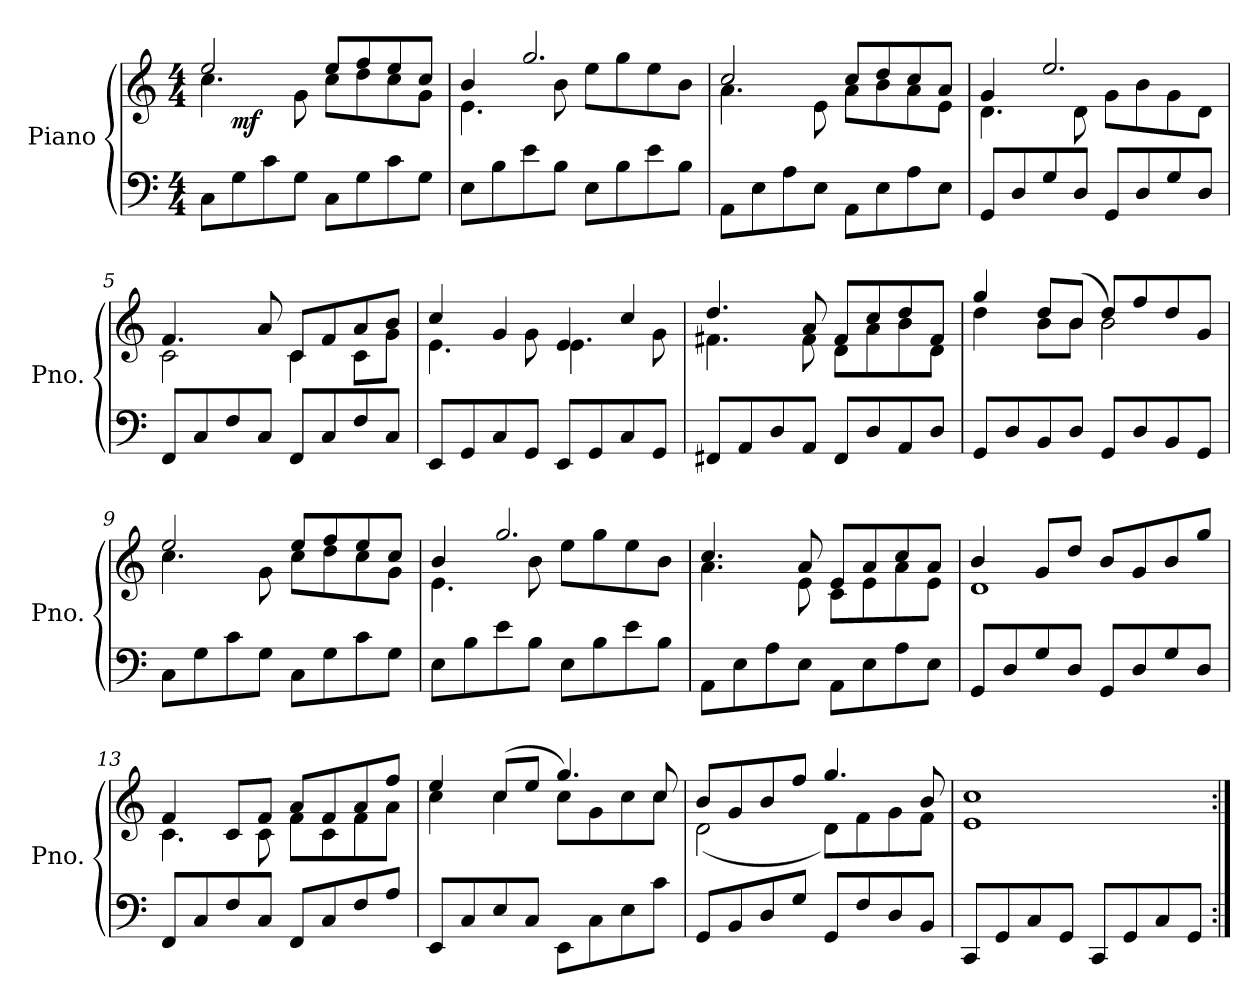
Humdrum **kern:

**kern	**kern	**dynam
*part1	*part1	*part1
*staff2	*staff1	*staff1/2
*I"Piano	*	*
*I'Pno.	*	*
*clefF4	*clefG2	*
*k[]	*k[]	*
*M4/4	*M4/4	*
*MM80	*MM80	*
=1	=1	=1
*	*^	*
*	*	*^	*
8C\L	2ee/	4.cc\	8ryy	.
!	!	!	!	!LO:DY:b
8G\	.	.	2..ryy	mf
8c\	.	.	.	.
8G\J	.	8g\	.	.
8C\L	8ee/L	8cc\L	.	.
8G\	8ff/	8dd\	.	.
8c\	8ee/	8cc\	.	.
8G\J	8cc/J	8g\J	.	.
*	*	*v	*v	*
=2	=2	=2	=2
8E\L	4b/	4.e\	.
8B\	.	.	.
8e\	2.gg/	.	.
8B\J	.	8b\	.
8E\L	.	8ee\L	.
8B\	.	8gg\	.
8e\	.	8ee\	.
8B\J	.	8b\J	.
=3	=3	=3	=3
8AA\L	2cc/	4.a\	.
8E\	.	.	.
8A\	.	.	.
8E\J	.	8e\	.
8AA\L	8cc/L	8a\L	.
8E\	8dd/	8b\	.
8A\	8cc/	8a\	.
8E\J	8a/J	8e\J	.
=4	=4	=4	=4
8GG/L	4g/	4.d\	.
8D/	.	.	.
8G/	2.ee/	.	.
8D/J	.	8d\	.
8GG/L	.	8g\L	.
8D/	.	8b\	.
8G/	.	8g\	.
8D/J	.	8d\J	.
=5	=5	=5	=5
8FF/L	4.f/	2c\	.
8C/	.	.	.
8F/	.	.	.
8C/J	8a/	.	.
8FF/L	8c/L	4c\	.
8C/	8f/	.	.
8F/	8a/	8c\L	.
8C/J	8b/J	8g\J	.
!!LO:LB:g=z	!!
=6	=6	=6	=6
8EE/L	4cc/	4.e\	.
8GG/	.	.	.
8C/	4g/	.	.
8GG/J	.	8g\	.
8EE/L	4e/	4.e\	.
8GG/	.	.	.
8C/	4cc/	.	.
8GG/J	.	8g\	.
=7	=7	=7	=7
8FF#X/L	4.dd/	4.f#X\	.
8AA/	.	.	.
8D/	.	.	.
8AA/J	8a/	8f#\	.
8FF#/L	8f#/L	8d\L	.
8D/	8cc/	8a\	.
8AA/	8dd/	8b\	.
8D/J	8f#/J	8d\J	.
=8	=8	=8	=8
8GG/L	4gg/	4dd\	.
8D/	.	.	.
8BB/	8dd/L	8b\L	.
8D/J	(<8b/J	8b\J	.
8GG/L	8dd/L	2b\)	.
8D/	8ff/	.	.
8BB/	8dd/	.	.
8GG/J	8g/J	.	.
=9	=9	=9	=9
8C\L	2ee/	4.cc\	.
8G\	.	.	.
8c\	.	.	.
8G\J	.	8g\	.
8C\L	8ee/L	8cc\L	.
8G\	8ff/	8dd\	.
8c\	8ee/	8cc\	.
8G\J	8cc/J	8g\J	.
=10	=10	=10	=10
8E\L	4b/	4.e\	.
8B\	.	.	.
8e\	2.gg/	.	.
8B\J	.	8b\	.
8E\L	.	8ee\L	.
8B\	.	8gg\	.
8e\	.	8ee\	.
8B\J	.	8b\J	.
!!LO:LB:g=z	!!
=11	=11	=11	=11
8AA\L	4.cc/	4.a\	.
8E\	.	.	.
8A\	.	.	.
8E\J	8a/	8e\	.
8AA\L	8e/L	8c\L	.
8E\	8a/	8e\	.
8A\	8cc/	8a\	.
8E\J	8a/J	8e\J	.
=12	=12	=12	=12
8GG/L	4b/	1d	.
8D/	.	.	.
8G/	8g/L	.	.
8D/J	8dd/J	.	.
8GG/L	8b/L	.	.
8D/	8g/	.	.
8G/	8b/	.	.
8D/J	8gg/J	.	.
=13	=13	=13	=13
8FF/L	4f/	4.c\	.
8C/	.	.	.
8F/	8c/L	.	.
8C/J	8f/J	8c\	.
8FF/L	8a/L	8f\L	.
8C/	8f/	8c\	.
8F/	8a/	8f\	.
8A/J	8ff/J	8a\J	.
=14	=14	=14	=14
8EE/L	4ee/	4cc\	.
8C/	.	.	.
8E/	(<8cc/L	4cc\	.
8C/J	8ee/J	.	.
8EE\L	4.gg/	8cc\L)	.
8C\	.	8g\	.
8E\	.	8cc\	.
8c\J	8cc/	8cc\J	.
=15	=15	=15	=15
8GG/L	8b/L	(<2d\	.
8BB/	8g/	.	.
8D/	8b/	.	.
8G/J	8ff/J	.	.
8GG/L	4.gg/	8d\L)	.
8F/	.	8f\	.
8D/	.	8g\	.
8BB/J	8b/	8f\J	.
!!LO:LB:g=z	!!
=16	=16	=16	=16
8CC/L	1cc	1e	.
8GG/	.	.	.
8C/	.	.	.
8GG/J	.	.	.
8CC/L	.	.	.
8GG/	.	.	.
8C/	.	.	.
8GG/J	.	.	.
*	*v	*v	*
=:|!	=:|!	=:|!
*-	*-	*-
